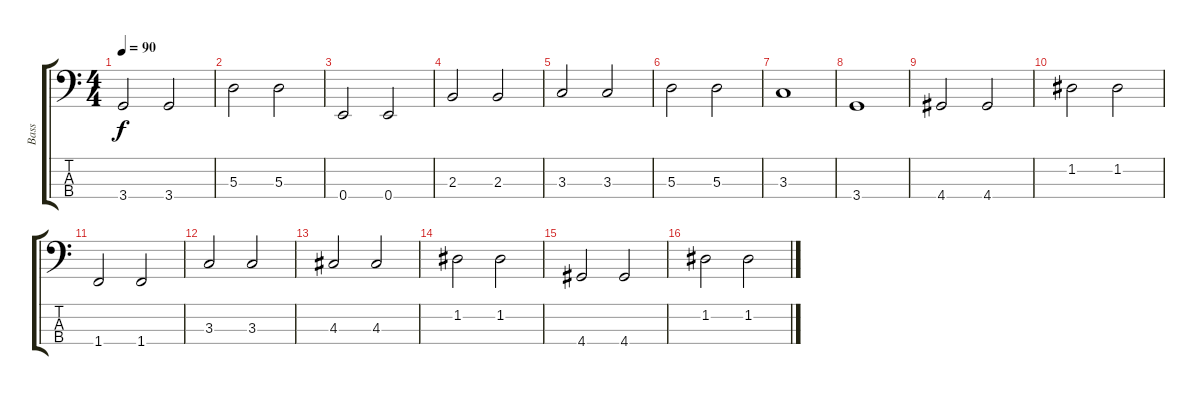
\track ("Bass" "Bass") {instrument electricbassfinger}
\staff {score tabs}
\tuning (G2 D2 A1 E1) {hide}
\ts (4 4)
\tempo 90
\clef f4
\ks c
3.4.2{dy f} 3.4.2 |
5.3.2 5.3.2 |
0.4.2 0.4.2 |
2.3.2 2.3.2 |
3.3.2 3.3.2 |
5.3.2 5.3.2 |
3.3.1 |
3.4.1 |
4.4.2 4.4.2 |
1.2.2 1.2.2 |
1.4.2 1.4.2 |
3.3.2 3.3.2 |
4.3.2 4.3.2 |
1.2.2 1.2.2 |
4.4.2 4.4.2 |
1.2.2 1.2.2
